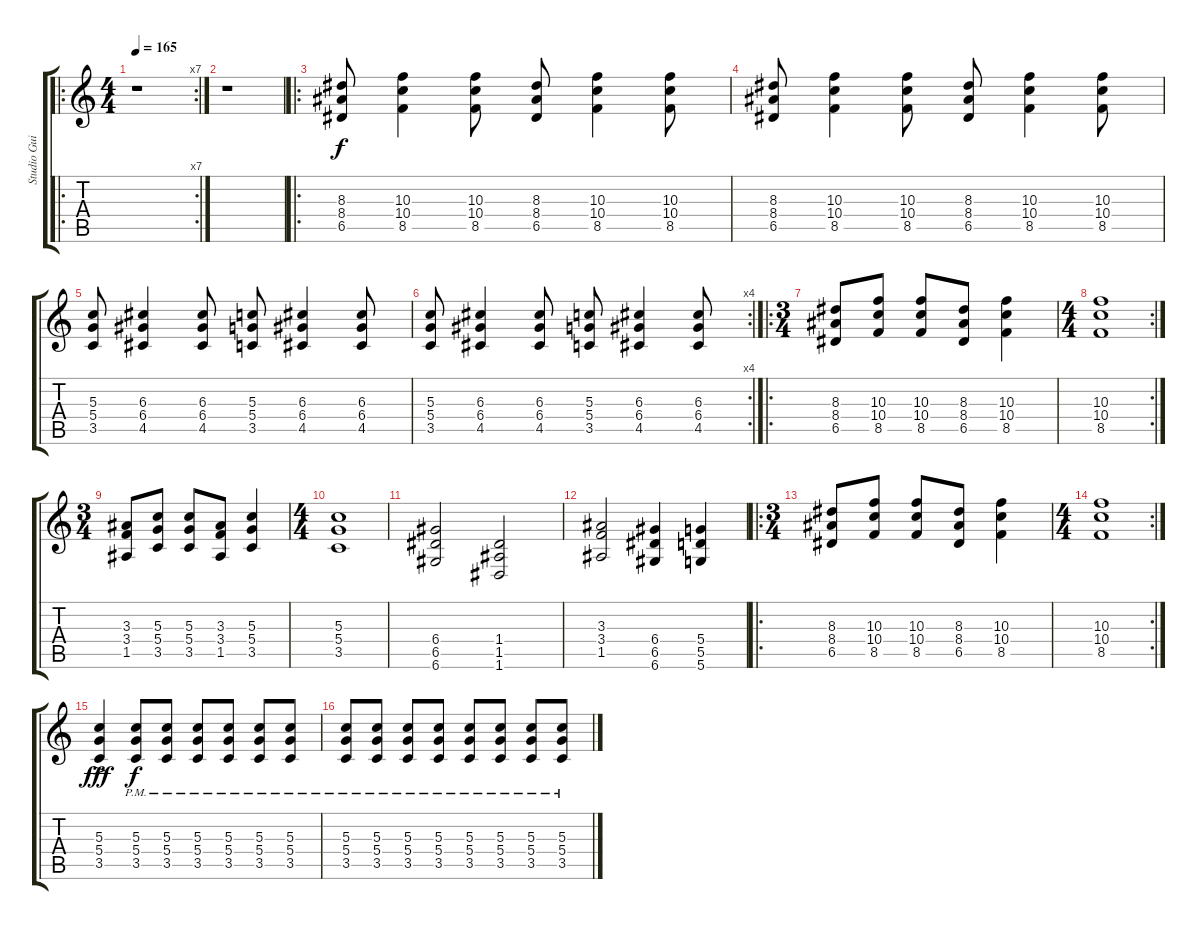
\track ("Studio Guitar" "Studio Gui") {instrument overdrivenguitar}
\staff {score tabs}
\tuning (E4 B3 G3 D3 A2 D2) {hide}
\ro
\rc 7
\ts (4 4)
\tempo 165
\clef g2
\ks c
r.1{dy f instrument overdrivenguitar} |
r.1 |
\ro
(8.3 8.4 6.5).8 (10.3 10.4 8.5).4 (10.3 10.4 8.5).8 (8.3 8.4 6.5).8 (10.3 10.4 8.5).4 (10.3 10.4 8.5).8 |
(8.3 8.4 6.5).8 (10.3 10.4 8.5).4 (10.3 10.4 8.5).8 (8.3 8.4 6.5).8 (10.3 10.4 8.5).4 (10.3 10.4 8.5).8 |
(5.3 5.4 3.5).8 (6.3 6.4 4.5).4 (6.3 6.4 4.5).8 (5.3 5.4 3.5).8 (6.3 6.4 4.5).4 (6.3 6.4 4.5).8 |
\rc 4
(5.3 5.4 3.5).8 (6.3 6.4 4.5).4 (6.3 6.4 4.5).8 (5.3 5.4 3.5).8 (6.3 6.4 4.5).4 (6.3 6.4 4.5).8 |
\ro
\ts (3 4)
(8.3 8.4 6.5).8 (10.3 10.4 8.5).8 (10.3 10.4 8.5).8 (8.3 8.4 6.5).8 (10.3 10.4 8.5).4 |
\rc 2
\ts (4 4)
(10.3 10.4 8.5).1 |
\ts (3 4)
(3.3 3.4 1.5).8 (5.3 5.4 3.5).8 (5.3 5.4 3.5).8 (3.3 3.4 1.5).8 (5.3 5.4 3.5).4 |
\ts (4 4)
(5.3 5.4 3.5).1 |
(6.4 6.5 6.6).2 (1.4 1.5 1.6).2 |
(3.3 3.4 1.5).2 (6.4 6.5 6.6).4 (5.4 5.5 5.6).4 |
\ro
\ts (3 4)
(8.3 8.4 6.5).8 (10.3 10.4 8.5).8 (10.3 10.4 8.5).8 (8.3 8.4 6.5).8 (10.3 10.4 8.5).4 |
\rc 2
\ts (4 4)
(10.3 10.4 8.5).1 |
(5.3 5.4{ac} 3.5).4{dy fff} (5.3 5.4 3.5{pm}).8{dy f} (5.3 5.4 3.5{pm}).8 (5.3 5.4 3.5{pm}).8 (5.3 5.4{pm} 3.5).8 (5.3 5.4{pm} 3.5).8 (5.3 5.4{pm} 3.5).8 |
(5.3 5.4{pm} 3.5).8 (5.3 5.4{pm} 3.5).8 (5.3 5.4{pm} 3.5).8 (5.3 5.4{pm} 3.5).8 (5.3 5.4{pm} 3.5).8 (5.3 5.4{pm} 3.5).8 (5.3 5.4{pm} 3.5).8 (5.3 5.4{pm} 3.5).8
